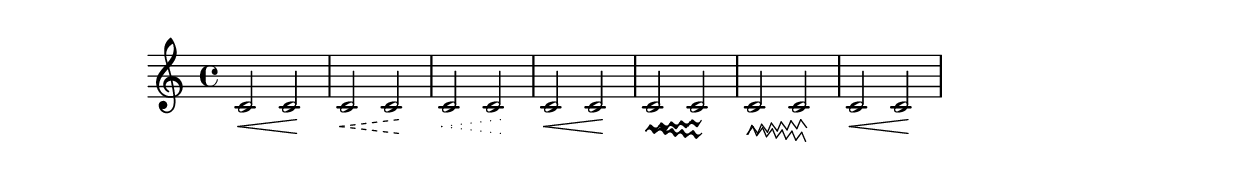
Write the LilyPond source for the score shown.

%% DO NOT EDIT this file manually; it is automatically
%% generated from LSR http://lsr.dsi.unimi.it
%% Make any changes in LSR itself, or in Documentation/snippets/new/ ,
%% and then run scripts/auxiliar/makelsr.py
%%
%% This file is in the public domain.
\version "2.12.2"

\header {
  lsrtags = "expressive-marks, tweaks-and-overrides"

%% Translation of GIT committish: fa19277d20f8ab0397c560eb0e7b814bd804ecec
  texidoces = "
Los reguladores pueden imprimirse en uno cualquiera de los estilos de
@code{line-interface}: discontinuo, punteado, línea, trino o zig-zag.

"
  doctitlees = "Reguladores con distintos estilos de línea"



  texidoc = "
Hairpins can take any style from @code{line-interface} - dashed-line,
dotted-line, line, trill or zigzag.

"
  doctitle = "Hairpins with different line styles"
} % begin verbatim

\relative c' {
  c2\< c\!
  \override Hairpin #'style = #'dashed-line
  c2\< c\!
  \override Hairpin #'style = #'dotted-line
  c2\< c\!
  \override Hairpin #'style = #'line
  c2\< c\!
  \override Hairpin #'style = #'trill
  c2\< c\!
  \override Hairpin #'style = #'zigzag
  c2\< c\!
  \revert Hairpin #'style
  c2\< c\!
}

